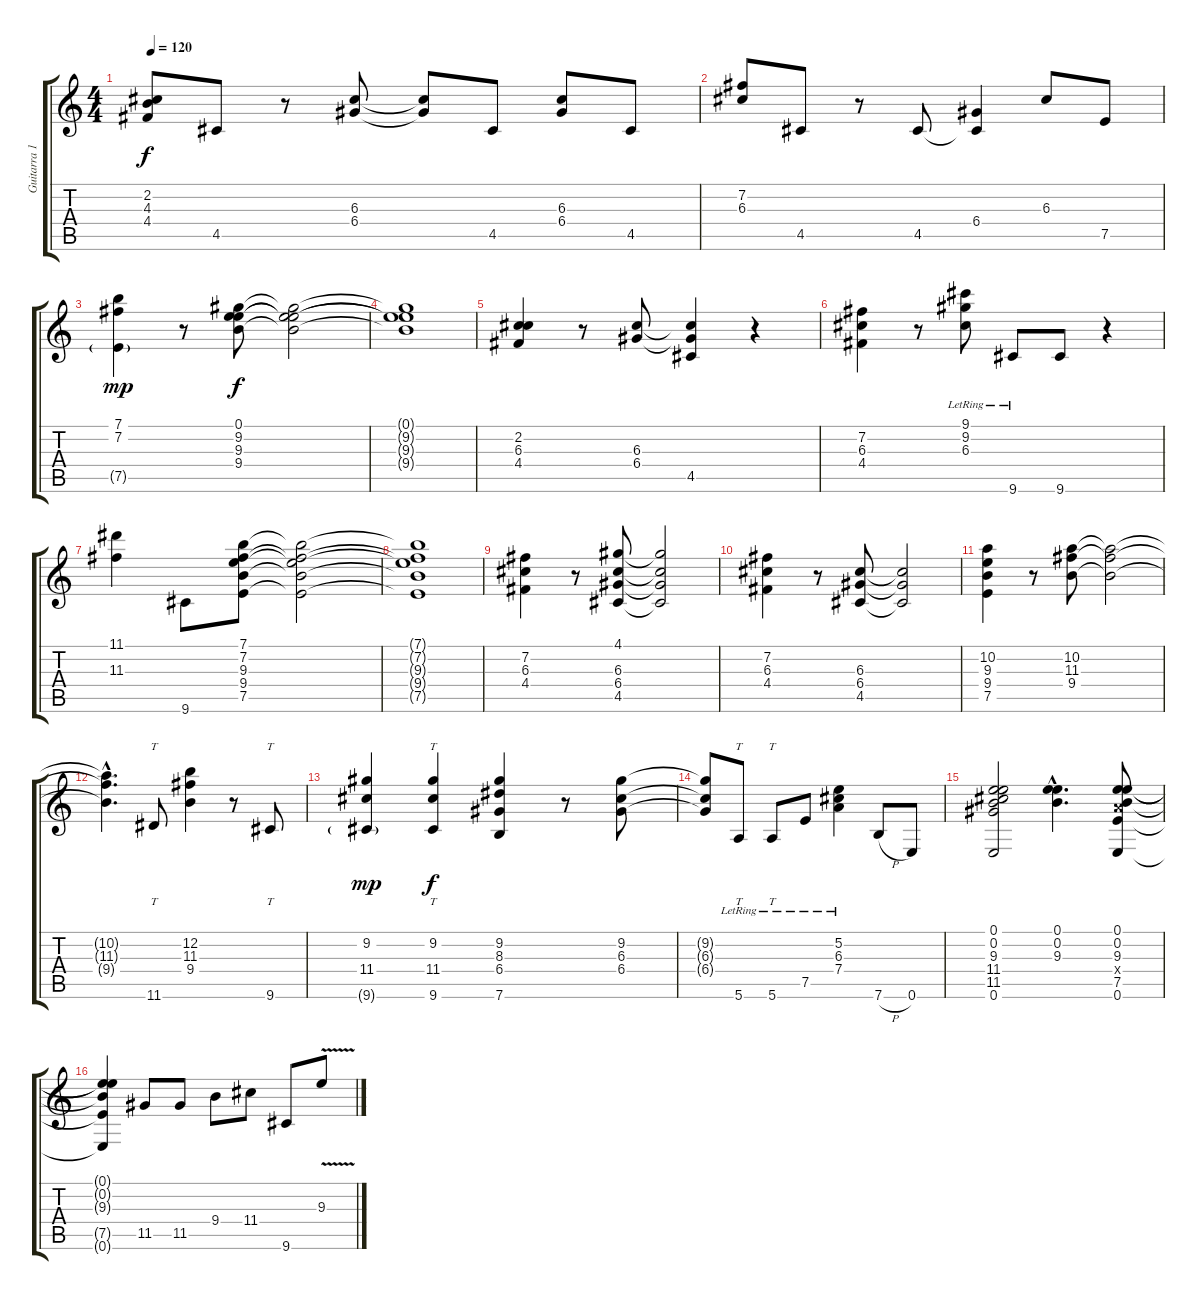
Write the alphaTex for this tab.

\track ("Guitarra 1" "Guitarra 1") {instrument electricguitarjazz}
\staff {score tabs}
\tuning (E4 B3 G3 D3 A2 E2) {hide}
\ts (4 4)
\tempo 120
\clef g2
\ks c
(2.2{t} 4.3{t} 4.4{t}).8{dy f} 4.5.8 r.8 (6.3 6.4).8 (6.3{t} 6.4{t}).8 4.5.8 (6.3 6.4).8 4.5.8 |
(7.2 6.3).8 4.5.8 r.8 4.5.8 (6.4 4.5{t}).4 6.3.8 7.5.8 |
(7.1 7.2 7.5{g}).4{dy mp} r.8 (0.1 9.2 9.3 9.4).8{dy f} (0.1{t} 9.2{t} 9.3{t} 9.4{t}).2 |
(0.1{t} 9.2{t} 9.3{t} 9.4{t}).1 |
(2.2 6.3 4.4).4 r.8 (6.3 6.4).8 (6.3{t} 6.4{t} 4.5).4 r.4 |
(7.2 6.3 4.4).4 r.8 (9.1{lr} 9.2{lr} 6.3{lr}).8 9.6{lr}.8 9.6.8 r.4 |
(11.1 11.3).4 9.6.8 (7.1 7.2 9.3 9.4 7.5).8 (7.1{t} 7.2{t} 9.3{t} 9.4{t} 7.5{t}).2 |
(7.1{t} 7.2{t} 9.3{t} 9.4{t} 7.5{t}).1 |
(7.2 6.3 4.4).4 r.8 (4.1 6.3 6.4 4.5).8 (4.1{t} 6.3{t} 6.4{t} 4.5{t}).2 |
(7.2 6.3 4.4).4 r.8 (6.3 6.4 4.5).8 (6.3{t} 6.4{t} 4.5{t}).2 |
(10.2 9.3 9.4 7.5).4 r.8 (10.2 11.3 9.4).8 (10.2{t} 11.3{t} 9.4{t}).2 |
(10.2{hac t} 11.3{hac t} 9.4{hac t}).4{d} 11.6.8{tt} (12.2 11.3 9.4).4 r.8 9.6.8{tt} |
(9.2 11.4 9.6{g}).4{dy mp} (9.2 11.4 9.6).4{tt dy f} (9.2 8.3 6.4 7.6).4 r.8 (9.2 6.3 6.4).8 |
(9.2{t} 6.3{t} 6.4{t}).8 5.6{lr}.8{tt} 5.6{lr}.8{tt} 7.5{lr}.8 (5.2{lr} 6.3{lr} 7.4{lr}).4 7.6{h}.8 0.6.8 |
(0.1 0.2 9.3 11.4 11.5 0.6).2 (0.1{hac} 0.2{hac} 9.3{hac}).4{d} (0.1 0.2 9.3 7.4{x} 7.5 0.6).8 |
(0.1{t} 0.2{t} 9.3{t} 7.5{t} 0.6{t}).4{volume 13} 11.5.8 11.5.8 9.4.8 11.4.8 9.6.8 9.3{v}.8
